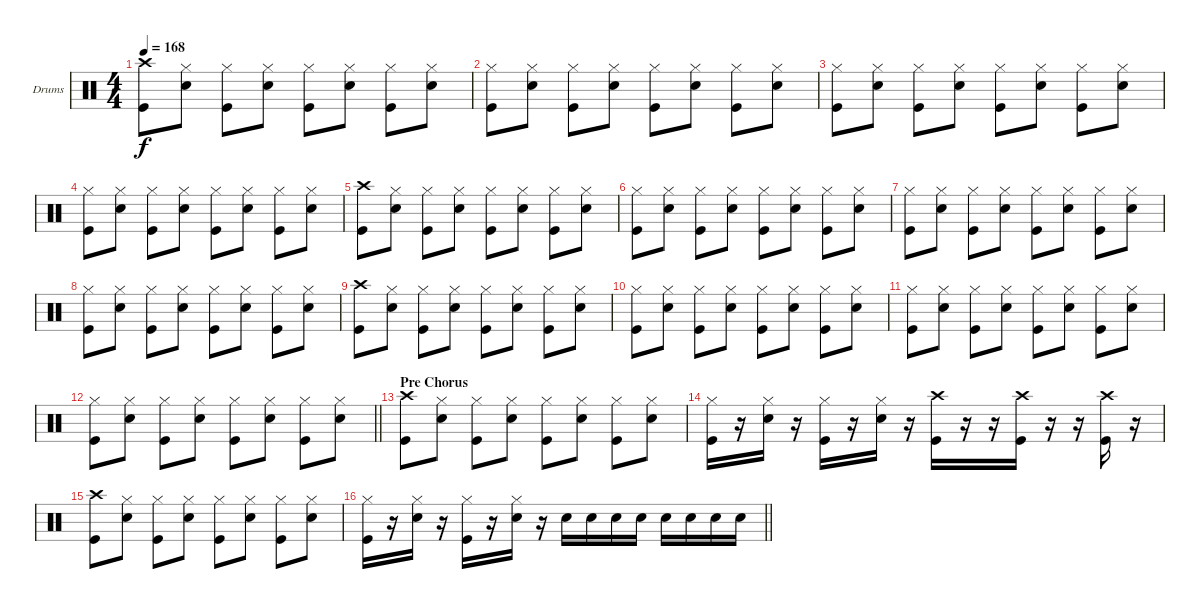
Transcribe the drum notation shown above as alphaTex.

\bracketExtendMode groupsimilarinstruments
\firstSystemTrackNameOrientation horizontal
\otherSystemsTrackNameOrientation horizontal
\track ("Drumkit" "Drums") {instrument percussion}
\staff {score}
\articulation defaults
\ts (4 4)
\tempo 168
\clef neutral
\ks c
("Crash high (hit)" "Kick (hit)").8{dy f} ("Hi-Hat (closed)" "Snare (hit) 2").8 ("Hi-Hat (closed)" "Kick (hit)").8 ("Hi-Hat (closed)" "Snare (hit) 2").8 ("Hi-Hat (closed)" "Kick (hit)").8 ("Hi-Hat (closed)" "Snare (hit) 2").8 ("Hi-Hat (closed)" "Kick (hit)").8 ("Hi-Hat (closed)" "Snare (hit) 2").8 |
("Hi-Hat (closed)" "Kick (hit)").8 ("Hi-Hat (closed)" "Snare (hit) 2").8 ("Hi-Hat (closed)" "Kick (hit)").8 ("Hi-Hat (closed)" "Snare (hit) 2").8 ("Hi-Hat (closed)" "Kick (hit)").8 ("Hi-Hat (closed)" "Snare (hit) 2").8 ("Hi-Hat (closed)" "Kick (hit)").8 ("Hi-Hat (closed)" "Snare (hit) 2").8 |
("Hi-Hat (closed)" "Kick (hit)").8 ("Hi-Hat (closed)" "Snare (hit) 2").8 ("Hi-Hat (closed)" "Kick (hit)").8 ("Hi-Hat (closed)" "Snare (hit) 2").8 ("Hi-Hat (closed)" "Kick (hit)").8 ("Hi-Hat (closed)" "Snare (hit) 2").8 ("Hi-Hat (closed)" "Kick (hit)").8 ("Hi-Hat (closed)" "Snare (hit) 2").8 |
("Hi-Hat (closed)" "Kick (hit)").8 ("Hi-Hat (closed)" "Snare (hit) 2").8 ("Hi-Hat (closed)" "Kick (hit)").8 ("Hi-Hat (closed)" "Snare (hit) 2").8 ("Hi-Hat (closed)" "Kick (hit)").8 ("Hi-Hat (closed)" "Snare (hit) 2").8 ("Hi-Hat (closed)" "Kick (hit)").8 ("Hi-Hat (closed)" "Snare (hit) 2").8 |
("Crash high (hit)" "Kick (hit)").8 ("Hi-Hat (closed)" "Snare (hit) 2").8 ("Hi-Hat (closed)" "Kick (hit)").8 ("Hi-Hat (closed)" "Snare (hit) 2").8 ("Hi-Hat (closed)" "Kick (hit)").8 ("Hi-Hat (closed)" "Snare (hit) 2").8 ("Hi-Hat (closed)" "Kick (hit)").8 ("Hi-Hat (closed)" "Snare (hit) 2").8 |
("Hi-Hat (closed)" "Kick (hit)").8 ("Hi-Hat (closed)" "Snare (hit) 2").8 ("Hi-Hat (closed)" "Kick (hit)").8 ("Hi-Hat (closed)" "Snare (hit) 2").8 ("Hi-Hat (closed)" "Kick (hit)").8 ("Hi-Hat (closed)" "Snare (hit) 2").8 ("Hi-Hat (closed)" "Kick (hit)").8 ("Hi-Hat (closed)" "Snare (hit) 2").8 |
("Hi-Hat (closed)" "Kick (hit)").8 ("Hi-Hat (closed)" "Snare (hit) 2").8 ("Hi-Hat (closed)" "Kick (hit)").8 ("Hi-Hat (closed)" "Snare (hit) 2").8 ("Hi-Hat (closed)" "Kick (hit)").8 ("Hi-Hat (closed)" "Snare (hit) 2").8 ("Hi-Hat (closed)" "Kick (hit)").8 ("Hi-Hat (closed)" "Snare (hit) 2").8 |
("Hi-Hat (closed)" "Kick (hit)").8 ("Hi-Hat (closed)" "Snare (hit) 2").8 ("Hi-Hat (closed)" "Kick (hit)").8 ("Hi-Hat (closed)" "Snare (hit) 2").8 ("Hi-Hat (closed)" "Kick (hit)").8 ("Hi-Hat (closed)" "Snare (hit) 2").8 ("Hi-Hat (closed)" "Kick (hit)").8 ("Hi-Hat (closed)" "Snare (hit) 2").8 |
("Crash high (hit)" "Kick (hit)").8 ("Hi-Hat (closed)" "Snare (hit) 2").8 ("Hi-Hat (closed)" "Kick (hit)").8 ("Hi-Hat (closed)" "Snare (hit) 2").8 ("Hi-Hat (closed)" "Kick (hit)").8 ("Hi-Hat (closed)" "Snare (hit) 2").8 ("Hi-Hat (closed)" "Kick (hit)").8 ("Hi-Hat (closed)" "Snare (hit) 2").8 |
("Hi-Hat (closed)" "Kick (hit)").8 ("Hi-Hat (closed)" "Snare (hit) 2").8 ("Hi-Hat (closed)" "Kick (hit)").8 ("Hi-Hat (closed)" "Snare (hit) 2").8 ("Hi-Hat (closed)" "Kick (hit)").8 ("Hi-Hat (closed)" "Snare (hit) 2").8 ("Hi-Hat (closed)" "Kick (hit)").8 ("Hi-Hat (closed)" "Snare (hit) 2").8 |
("Hi-Hat (closed)" "Kick (hit)").8 ("Hi-Hat (closed)" "Snare (hit) 2").8 ("Hi-Hat (closed)" "Kick (hit)").8 ("Hi-Hat (closed)" "Snare (hit) 2").8 ("Hi-Hat (closed)" "Kick (hit)").8 ("Hi-Hat (closed)" "Snare (hit) 2").8 ("Hi-Hat (closed)" "Kick (hit)").8 ("Hi-Hat (closed)" "Snare (hit) 2").8 |
\barLineRight lightlight
("Hi-Hat (closed)" "Kick (hit)").8 ("Hi-Hat (closed)" "Snare (hit) 2").8 ("Hi-Hat (closed)" "Kick (hit)").8 ("Hi-Hat (closed)" "Snare (hit) 2").8 ("Hi-Hat (closed)" "Kick (hit)").8 ("Hi-Hat (closed)" "Snare (hit) 2").8 ("Hi-Hat (closed)" "Kick (hit)").8 ("Hi-Hat (closed)" "Snare (hit) 2").8 |
\section ("" "Pre Chorus")
("Crash high (hit)" "Kick (hit)").8 ("Hi-Hat (closed)" "Snare (hit) 2").8 ("Hi-Hat (closed)" "Kick (hit)").8 ("Hi-Hat (closed)" "Snare (hit) 2").8 ("Hi-Hat (closed)" "Kick (hit)").8 ("Hi-Hat (closed)" "Snare (hit) 2").8 ("Hi-Hat (closed)" "Kick (hit)").8 ("Hi-Hat (closed)" "Snare (hit) 2").8 |
("Hi-Hat (closed)" "Kick (hit)").16 r.16 ("Hi-Hat (closed)" "Snare (hit) 2").16 r.16 ("Hi-Hat (closed)" "Kick (hit)").16 r.16 ("Hi-Hat (closed)" "Snare (hit) 2").16 r.16 ("Crash high (hit)" "Kick (hit)").16 r.16 r.16 ("Crash high (hit)" "Kick (hit)").16 r.16 r.16 ("Crash high (hit)" "Kick (hit)").16 r.16 |
("Crash high (hit)" "Kick (hit)").8 ("Hi-Hat (closed)" "Snare (hit) 2").8 ("Hi-Hat (closed)" "Kick (hit)").8 ("Hi-Hat (closed)" "Snare (hit) 2").8 ("Hi-Hat (closed)" "Kick (hit)").8 ("Hi-Hat (closed)" "Snare (hit) 2").8 ("Hi-Hat (closed)" "Kick (hit)").8 ("Hi-Hat (closed)" "Snare (hit) 2").8 |
\barLineRight lightlight
("Hi-Hat (closed)" "Kick (hit)").16 r.16 ("Hi-Hat (closed)" "Snare (hit) 2").16 r.16 ("Hi-Hat (closed)" "Kick (hit)").16 r.16 ("Hi-Hat (closed)" "Snare (hit) 2").16 r.16 "Snare (hit) 2".16 "Snare (hit) 2".16 "Snare (hit) 2".16 "Snare (hit) 2".16 "Snare (hit) 2".16 "Snare (hit) 2".16 "Snare (hit) 2".16 "Snare (hit) 2".16
